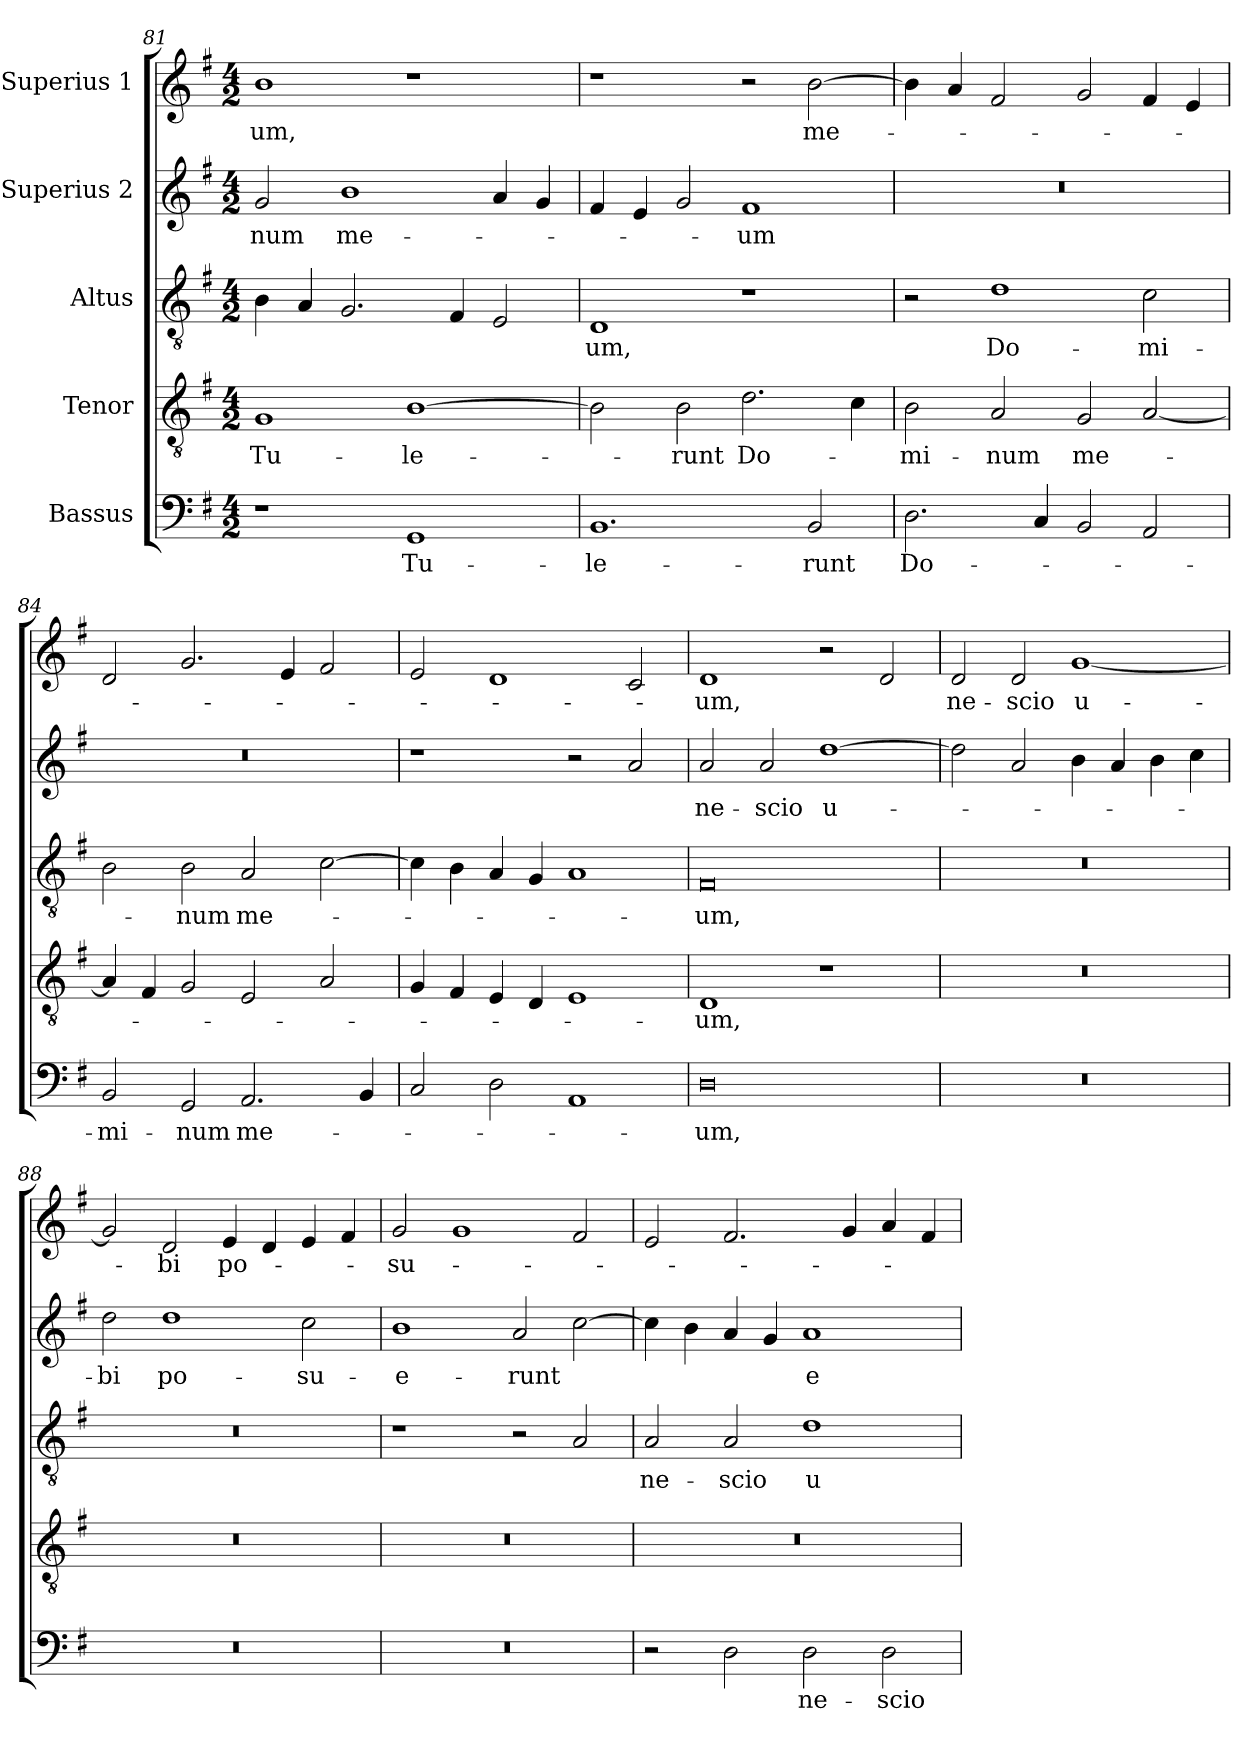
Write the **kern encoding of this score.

**kern	**text	**kern	**text	**kern	**text	**kern	**text	**kern	**text
*part5	*part5	*part4	*part4	*part3	*part3	*part2	*part2	*part1	*part1
*staff5	*staff5	*staff4	*staff4	*staff3	*staff3	*staff2	*staff2	*staff1	*staff1
*I"Bassus	*	*I"Tenor	*	*I"Altus	*	*I"Superius 2	*	*I"Superius 1	*
*clefF4	*	*clefGv2	*	*clefGv2	*	*clefG2	*	*clefG2	*
*k[f#]	*	*k[f#]	*	*k[f#]	*	*k[f#]	*	*k[f#]	*
*M4/2	*	*M4/2	*	*M4/2	*	*M4/2	*	*M4/2	*
=81	=81	=81	=81	=81	=81	=81	=81	=81	=81
1r	.	1G/	Tu-	4B\	.	2g/	-num	1b\	-um,
.	.	.	.	4A/	.	.	.	.	.
.	.	.	.	2.G/	.	1b\	me-	.	.
1GG/	Tu-	[1B\	-le-	.	.	.	.	1r	.
.	.	.	.	4F#/	.	.	.	.	.
.	.	.	.	2E/	.	4a/	.	.	.
.	.	.	.	.	.	4g/	.	.	.
=82	=82	=82	=82	=82	=82	=82	=82	=82	=82
1.BB/	-le-	2B\]	.	1D/	-um,	4f#/	.	1r	.
.	.	.	.	.	.	4e/	.	.	.
.	.	2B\	-runt	.	.	2g/	.	.	.
.	.	2.d\	Do-	1r	.	1f#/	-um	2r	.
2BB/	-runt	.	.	.	.	.	.	[2b\	me-
.	.	4c\	.	.	.	.	.	.	.
=83	=83	=83	=83	=83	=83	=83	=83	=83	=83
2.D\	Do-	2B\	-mi-	2r	.	0r	.	4b\]	.
.	.	.	.	.	.	.	.	4a/	.
.	.	2A/	-num	1d\	Do-	.	.	2f#/	.
4C/	.	.	.	.	.	.	.	.	.
2BB/	.	2G/	me-	.	.	.	.	2g/	.
2AA/	.	[2A/	.	2c\	-mi-	.	.	4f#/	.
.	.	.	.	.	.	.	.	4e/	.
=84	=84	=84	=84	=84	=84	=84	=84	=84	=84
2BB/	-mi-	4A/]	.	2B\	.	0r	.	2d/	.
.	.	4F#/	.	.	.	.	.	.	.
2GG/	-num	2G/	.	2B\	-num	.	.	2.g/	.
2.AA/	me-	2E/	.	2A/	me-	.	.	.	.
.	.	.	.	.	.	.	.	4e/	.
.	.	2A/	.	[2c\	.	.	.	2f#/	.
4BB/	.	.	.	.	.	.	.	.	.
=85	=85	=85	=85	=85	=85	=85	=85	=85	=85
2C/	.	4G/	.	4c\]	.	1r	.	2e/	.
.	.	4F#/	.	4B\	.	.	.	.	.
2D\	.	4E/	.	4A/	.	.	.	1d/	.
.	.	4D/	.	4G/	.	.	.	.	.
1AA/	.	1E/	.	1A/	.	2r	.	.	.
.	.	.	.	.	.	2a/	.	2c/	.
=86	=86	=86	=86	=86	=86	=86	=86	=86	=86
0D\	-um,	1D/	-um,	0F#/	-um,	2a/	ne-	1d/	-um,
.	.	.	.	.	.	2a/	-scio	.	.
.	.	1r	.	.	.	[1dd\	u-	2r	.
.	.	.	.	.	.	.	.	2d/	.
=87	=87	=87	=87	=87	=87	=87	=87	=87	=87
0r	.	0r	.	0r	.	2dd\]	.	2d/	ne-
.	.	.	.	.	.	2a/	.	2d/	-scio
.	.	.	.	.	.	4b\	.	[1g/	u-
.	.	.	.	.	.	4a/	.	.	.
.	.	.	.	.	.	4b\	.	.	.
.	.	.	.	.	.	4cc\	.	.	.
=88	=88	=88	=88	=88	=88	=88	=88	=88	=88
0r	.	0r	.	0r	.	2dd\	-bi	2g/]	.
.	.	.	.	.	.	1dd\	po-	2d/	-bi
.	.	.	.	.	.	.	.	4e/	po-
.	.	.	.	.	.	.	.	4d/	.
.	.	.	.	.	.	2cc\	-su-	4e/	.
.	.	.	.	.	.	.	.	4f#/	.
=89	=89	=89	=89	=89	=89	=89	=89	=89	=89
0r	.	0r	.	1r	.	1b\	-e-	2g/	-su-
.	.	.	.	.	.	.	.	1g/	.
.	.	.	.	2r	.	2a/	-runt	.	.
.	.	.	.	2A/	.	[2cc\	.	2f#/	.
=90	=90	=90	=90	=90	=90	=90	=90	=90	=90
2r	.	0r	.	2A/	ne-	4cc\]	.	2e/	.
.	.	.	.	.	.	4b\	.	.	.
2D\	.	.	.	2A/	-scio	4a/	.	2.f#/	.
.	.	.	.	.	.	4g/	.	.	.
2D\	ne-	.	.	1d\	u-	1a/	e-	.	.
.	.	.	.	.	.	.	.	4g/	.
2D\	-scio	.	.	.	.	.	.	4a/	.
.	.	.	.	.	.	.	.	4f#/	.
=	=	=	=	=	=	=	=	=	=
*-	*-	*-	*-	*-	*-	*-	*-	*-	*-
